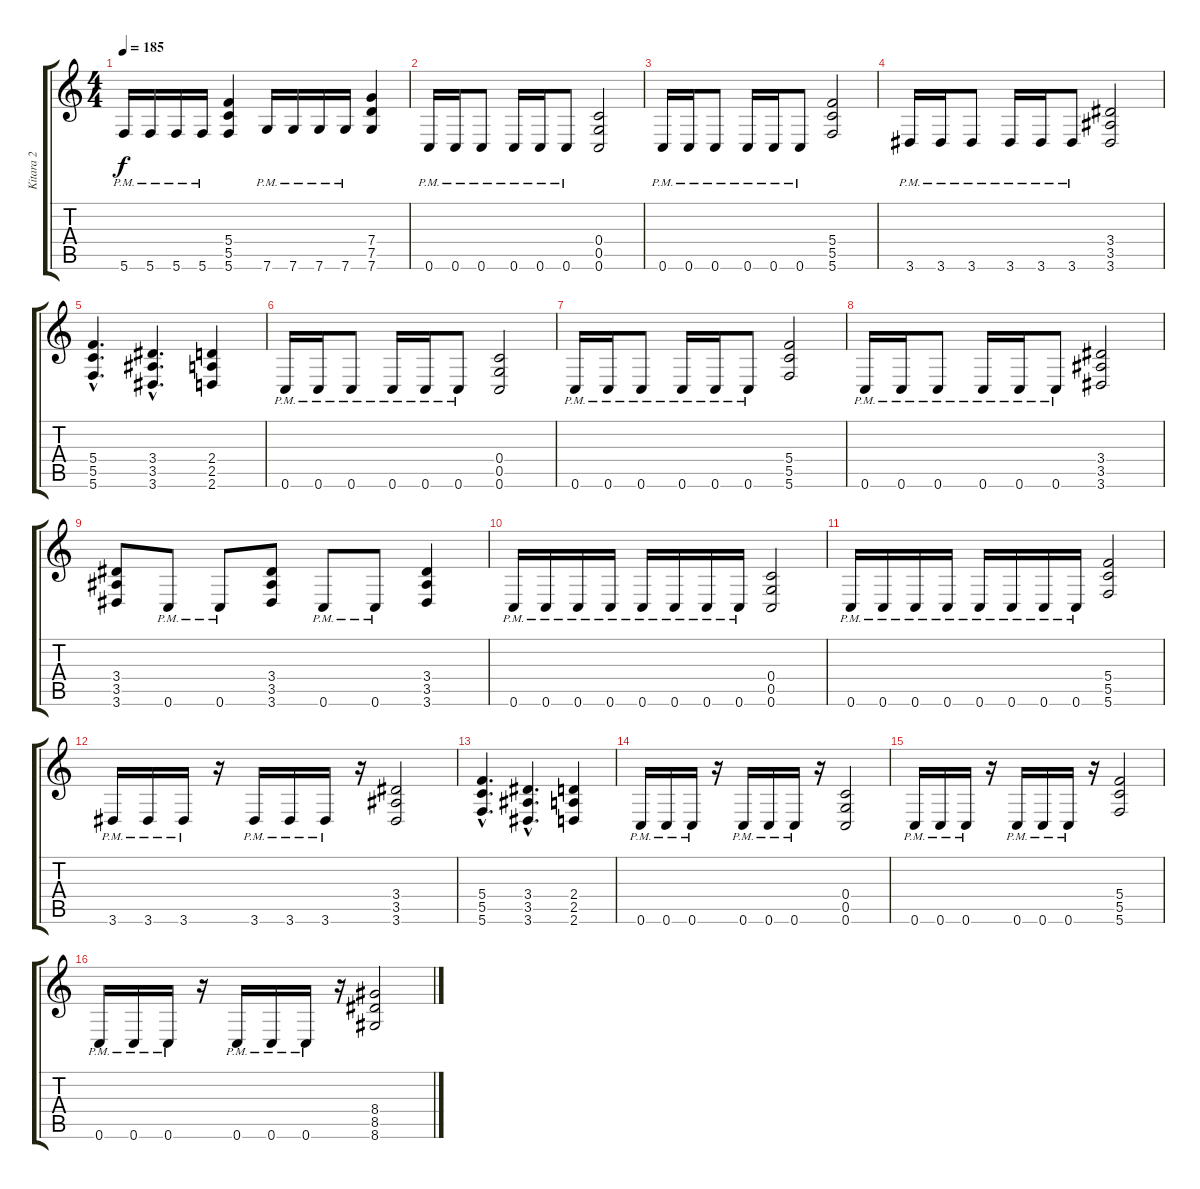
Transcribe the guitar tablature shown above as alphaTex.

\track ("Kitara 2" "Kitara 2") {instrument distortionguitar}
\staff {score tabs}
\tuning (D4 A3 F3 C3 G2 C2) {hide}
\ts (4 4)
\tempo 185
\clef g2
\ks c
5.6{pm}.16{dy f} 5.6{pm}.16 5.6{pm}.16 5.6{pm}.16 (5.4 5.5 5.6).4 7.6{pm}.16 7.6{pm}.16 7.6{pm}.16 7.6{pm}.16 (7.4 7.5 7.6).4 |
0.6{pm}.16 0.6{pm}.16 0.6{pm}.8 0.6{pm}.16 0.6{pm}.16 0.6{pm}.8 (0.4 0.5 0.6).2 |
0.6{pm}.16 0.6{pm}.16 0.6{pm}.8 0.6{pm}.16 0.6{pm}.16 0.6{pm}.8 (5.4 5.5 5.6).2 |
3.6{pm}.16 3.6{pm}.16 3.6{pm}.8 3.6{pm}.16 3.6{pm}.16 3.6{pm}.8 (3.4 3.5 3.6).2 |
(5.4{hac} 5.5{hac} 5.6{hac}).4{d} (3.4{hac} 3.5{hac} 3.6{hac}).4{d} (2.4 2.5 2.6).4 |
0.6{pm}.16 0.6{pm}.16 0.6{pm}.8 0.6{pm}.16 0.6{pm}.16 0.6{pm}.8 (0.4 0.5 0.6).2 |
0.6{pm}.16 0.6{pm}.16 0.6{pm}.8 0.6{pm}.16 0.6{pm}.16 0.6{pm}.8 (5.4 5.5 5.6).2 |
0.6{pm}.16 0.6{pm}.16 0.6{pm}.8 0.6{pm}.16 0.6{pm}.16 0.6{pm}.8 (3.4 3.5 3.6).2 |
(3.4 3.5 3.6).8 0.6{pm}.8 0.6{pm}.8 (3.4 3.5 3.6).8 0.6{pm}.8 0.6{pm}.8 (3.4 3.5 3.6).4 |
0.6{pm}.16 0.6{pm}.16 0.6{pm}.16 0.6{pm}.16 0.6{pm}.16 0.6{pm}.16 0.6{pm}.16 0.6{pm}.16 (0.4 0.5 0.6).2 |
0.6{pm}.16 0.6{pm}.16 0.6{pm}.16 0.6{pm}.16 0.6{pm}.16 0.6{pm}.16 0.6{pm}.16 0.6{pm}.16 (5.4 5.5 5.6).2 |
3.6{pm}.16 3.6{pm}.16 3.6{pm}.16 r.16 3.6{pm}.16 3.6{pm}.16 3.6{pm}.16 r.16 (3.4 3.5 3.6).2 |
(5.4{hac} 5.5{hac} 5.6{hac}).4{d} (3.4{hac} 3.5{hac} 3.6{hac}).4{d} (2.4 2.5 2.6).4 |
0.6{pm}.16 0.6{pm}.16 0.6{pm}.16 r.16 0.6{pm}.16 0.6{pm}.16 0.6{pm}.16 r.16 (0.4 0.5 0.6).2 |
0.6{pm}.16 0.6{pm}.16 0.6{pm}.16 r.16 0.6{pm}.16 0.6{pm}.16 0.6{pm}.16 r.16 (5.4 5.5 5.6).2 |
0.6{pm}.16 0.6{pm}.16 0.6{pm}.16 r.16 0.6{pm}.16 0.6{pm}.16 0.6{pm}.16 r.16 (8.4 8.5 8.6).2
